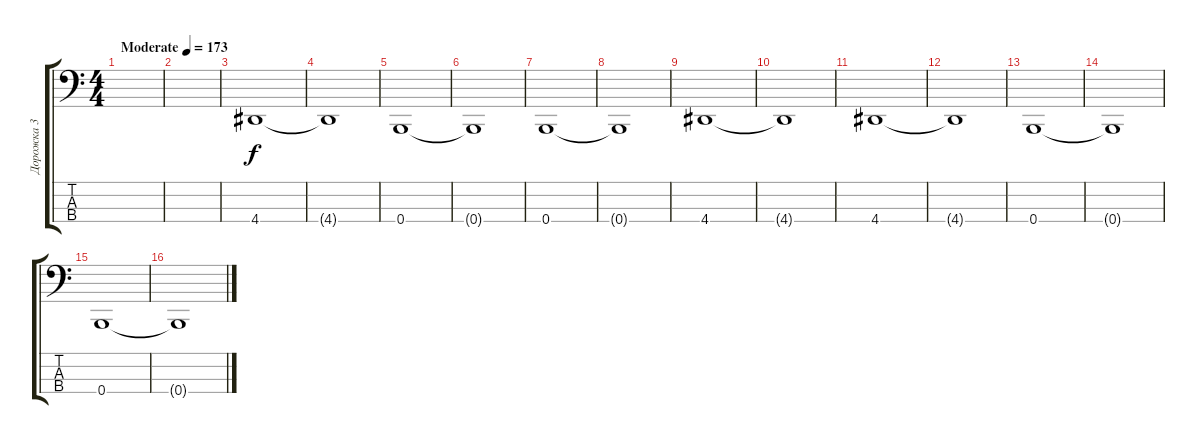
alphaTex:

\track ("Дорожка 3" "Дорожка 3") {instrument electricbassfinger}
\staff {score tabs}
\tuning (E2 B1 Gb1 B0) {hide}
\ts (4 4)
\tempo (173 "Moderate")
\clef f4
\ks c
|
|
4.4.1 |
4.4{t}.1 |
0.4.1 |
0.4{t}.1 |
0.4.1 |
0.4{t}.1 |
4.4.1 |
4.4{t}.1 |
4.4.1 |
4.4{t}.1 |
0.4.1 |
0.4{t}.1 |
0.4.1 |
0.4{t}.1
